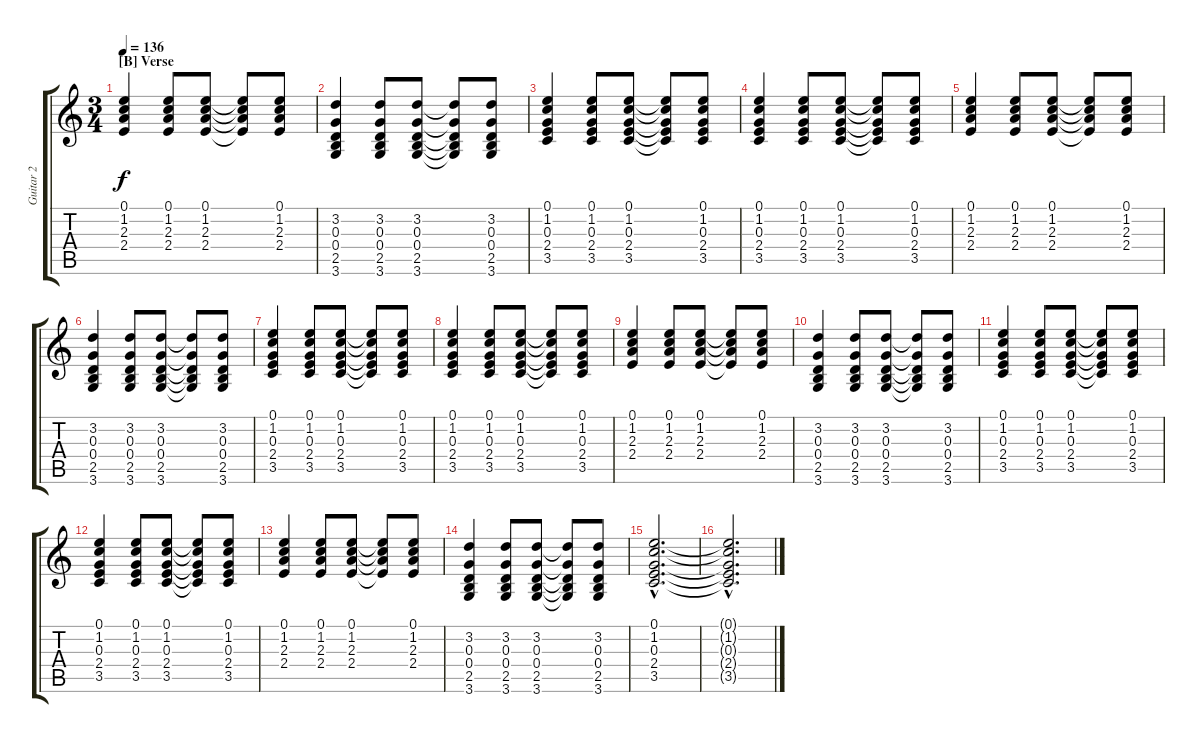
\track ("Guitar 2" "Guitar 2") {instrument acousticguitarnylon}
\staff {score tabs}
\tuning (E4 B3 G3 D3 A2 E2) {hide}
\ts (3 4)
\section ("" "[B] Verse")
\tempo 136
\clef g2
\ks aminor
(0.1 1.2 2.3 2.4).4{dy f} (0.1 1.2 2.3 2.4).8 (0.1 1.2 2.3 2.4).8 (0.1{t} 1.2{t} 2.3{t} 2.4{t}).8 (0.1 1.2 2.3 2.4).8 |
(3.2 0.3 0.4 2.5 3.6).4 (3.2 0.3 0.4 2.5 3.6).8 (3.2 0.3 0.4 2.5 3.6).8 (3.2{t} 0.3{t} 0.4{t} 2.5{t} 3.6{t}).8 (3.2 0.3 0.4 2.5 3.6).8 |
(0.1 1.2 0.3 2.4 3.5).4 (0.1 1.2 0.3 2.4 3.5).8 (0.1 1.2 0.3 2.4 3.5).8 (0.1{t} 1.2{t} 0.3{t} 2.4{t} 3.5{t}).8 (0.1 1.2 0.3 2.4 3.5).8 |
(0.1 1.2 0.3 2.4 3.5).4 (0.1 1.2 0.3 2.4 3.5).8 (0.1 1.2 0.3 2.4 3.5).8 (0.1{t} 1.2{t} 0.3{t} 2.4{t} 3.5{t}).8 (0.1 1.2 0.3 2.4 3.5).8 |
(0.1 1.2 2.3 2.4).4 (0.1 1.2 2.3 2.4).8 (0.1 1.2 2.3 2.4).8 (0.1{t} 1.2{t} 2.3{t} 2.4{t}).8 (0.1 1.2 2.3 2.4).8 |
(3.2 0.3 0.4 2.5 3.6).4 (3.2 0.3 0.4 2.5 3.6).8 (3.2 0.3 0.4 2.5 3.6).8 (3.2{t} 0.3{t} 0.4{t} 2.5{t} 3.6{t}).8 (3.2 0.3 0.4 2.5 3.6).8 |
(0.1 1.2 0.3 2.4 3.5).4 (0.1 1.2 0.3 2.4 3.5).8 (0.1 1.2 0.3 2.4 3.5).8 (0.1{t} 1.2{t} 0.3{t} 2.4{t} 3.5{t}).8 (0.1 1.2 0.3 2.4 3.5).8 |
(0.1 1.2 0.3 2.4 3.5).4 (0.1 1.2 0.3 2.4 3.5).8 (0.1 1.2 0.3 2.4 3.5).8 (0.1{t} 1.2{t} 0.3{t} 2.4{t} 3.5{t}).8 (0.1 1.2 0.3 2.4 3.5).8 |
(0.1 1.2 2.3 2.4).4 (0.1 1.2 2.3 2.4).8 (0.1 1.2 2.3 2.4).8 (0.1{t} 1.2{t} 2.3{t} 2.4{t}).8 (0.1 1.2 2.3 2.4).8 |
(3.2 0.3 0.4 2.5 3.6).4 (3.2 0.3 0.4 2.5 3.6).8 (3.2 0.3 0.4 2.5 3.6).8 (3.2{t} 0.3{t} 0.4{t} 2.5{t} 3.6{t}).8 (3.2 0.3 0.4 2.5 3.6).8 |
(0.1 1.2 0.3 2.4 3.5).4 (0.1 1.2 0.3 2.4 3.5).8 (0.1 1.2 0.3 2.4 3.5).8 (0.1{t} 1.2{t} 0.3{t} 2.4{t} 3.5{t}).8 (0.1 1.2 0.3 2.4 3.5).8 |
(0.1 1.2 0.3 2.4 3.5).4 (0.1 1.2 0.3 2.4 3.5).8 (0.1 1.2 0.3 2.4 3.5).8 (0.1{t} 1.2{t} 0.3{t} 2.4{t} 3.5{t}).8 (0.1 1.2 0.3 2.4 3.5).8 |
(0.1 1.2 2.3 2.4).4 (0.1 1.2 2.3 2.4).8 (0.1 1.2 2.3 2.4).8 (0.1{t} 1.2{t} 2.3{t} 2.4{t}).8 (0.1 1.2 2.3 2.4).8 |
(3.2 0.3 0.4 2.5 3.6).4 (3.2 0.3 0.4 2.5 3.6).8 (3.2 0.3 0.4 2.5 3.6).8 (3.2{t} 0.3{t} 0.4{t} 2.5{t} 3.6{t}).8 (3.2 0.3 0.4 2.5 3.6).8 |
(0.1{hac} 1.2{hac} 0.3{hac} 2.4{hac} 3.5{hac}).2{d} |
(0.1{hac t} 1.2{hac t} 0.3{hac t} 2.4{hac t} 3.5{hac t}).2{d}
